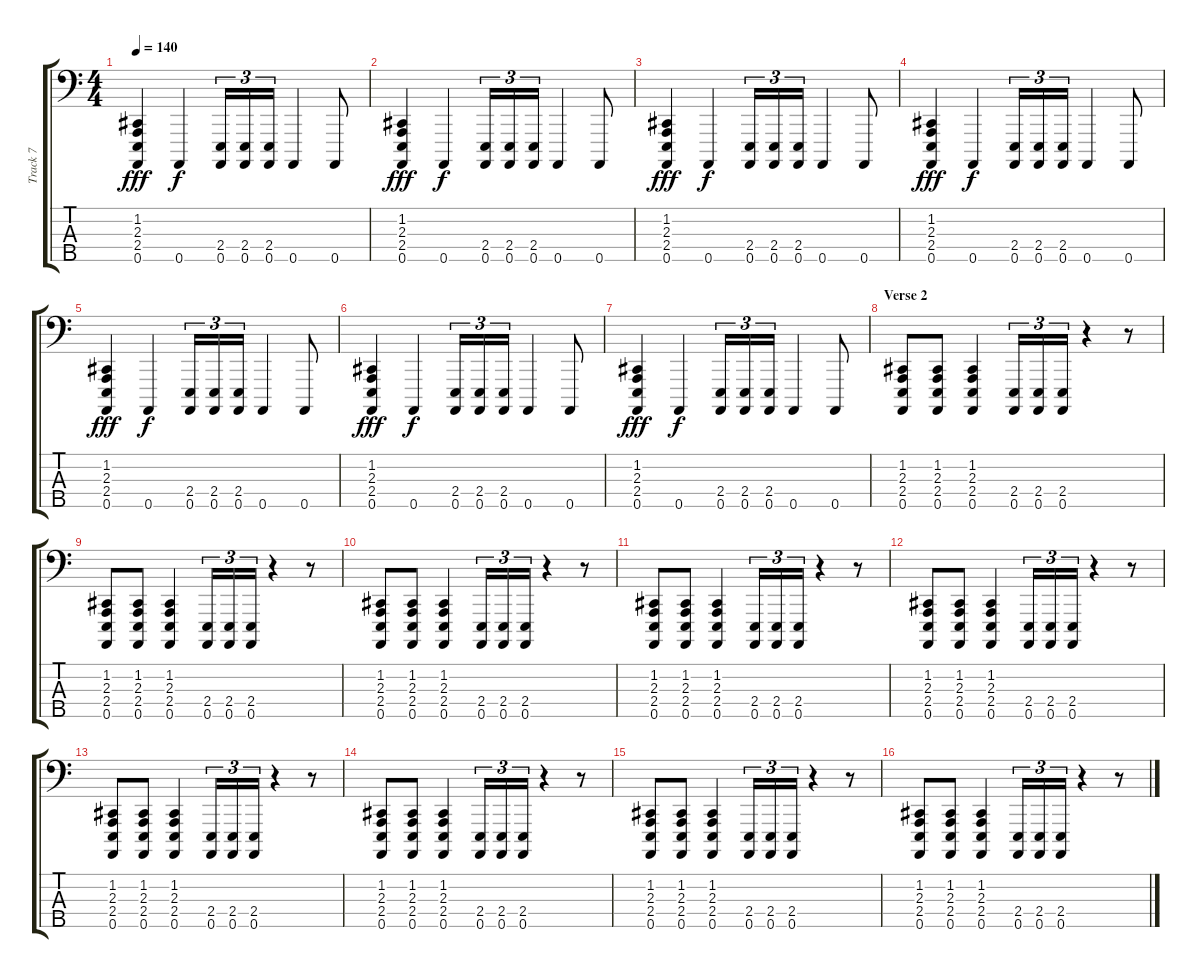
\track ("Track 7" "Track 7") {instrument timpani}
\staff {score tabs}
\tuning (F2 C2 G1 D1 A0) {hide}
\ts (4 4)
\tempo 140
\clef f4
\ks c
(1.2 2.3 2.4 0.5).4{dy fff} 0.5.4{dy f} (2.4 0.5).16{tu (3 2)} (2.4 0.5).16{tu (3 2)} (2.4 0.5).16{tu (3 2)} 0.5.4 0.5.8 |
(1.2 2.3 2.4 0.5).4{dy fff} 0.5.4{dy f} (2.4 0.5).16{tu (3 2)} (2.4 0.5).16{tu (3 2)} (2.4 0.5).16{tu (3 2)} 0.5.4 0.5.8 |
(1.2 2.3 2.4 0.5).4{dy fff} 0.5.4{dy f} (2.4 0.5).16{tu (3 2)} (2.4 0.5).16{tu (3 2)} (2.4 0.5).16{tu (3 2)} 0.5.4 0.5.8 |
(1.2 2.3 2.4 0.5).4{dy fff} 0.5.4{dy f} (2.4 0.5).16{tu (3 2)} (2.4 0.5).16{tu (3 2)} (2.4 0.5).16{tu (3 2)} 0.5.4 0.5.8 |
(1.2 2.3 2.4 0.5).4{dy fff} 0.5.4{dy f} (2.4 0.5).16{tu (3 2)} (2.4 0.5).16{tu (3 2)} (2.4 0.5).16{tu (3 2)} 0.5.4 0.5.8 |
(1.2 2.3 2.4 0.5).4{dy fff} 0.5.4{dy f} (2.4 0.5).16{tu (3 2)} (2.4 0.5).16{tu (3 2)} (2.4 0.5).16{tu (3 2)} 0.5.4 0.5.8 |
(1.2 2.3 2.4 0.5).4{dy fff} 0.5.4{dy f} (2.4 0.5).16{tu (3 2)} (2.4 0.5).16{tu (3 2)} (2.4 0.5).16{tu (3 2)} 0.5.4 0.5.8 |
\section ("" "Verse 2")
(1.2 2.3 2.4 0.5).8 (1.2 2.3 2.4 0.5).8 (1.2 2.3 2.4 0.5).4 (2.4 0.5).16{tu (3 2)} (2.4 0.5).16{tu (3 2)} (2.4 0.5).16{tu (3 2)} r.4 r.8 |
(1.2 2.3 2.4 0.5).8 (1.2 2.3 2.4 0.5).8 (1.2 2.3 2.4 0.5).4 (2.4 0.5).16{tu (3 2)} (2.4 0.5).16{tu (3 2)} (2.4 0.5).16{tu (3 2)} r.4 r.8 |
(1.2 2.3 2.4 0.5).8 (1.2 2.3 2.4 0.5).8 (1.2 2.3 2.4 0.5).4 (2.4 0.5).16{tu (3 2)} (2.4 0.5).16{tu (3 2)} (2.4 0.5).16{tu (3 2)} r.4 r.8 |
(1.2 2.3 2.4 0.5).8 (1.2 2.3 2.4 0.5).8 (1.2 2.3 2.4 0.5).4 (2.4 0.5).16{tu (3 2)} (2.4 0.5).16{tu (3 2)} (2.4 0.5).16{tu (3 2)} r.4 r.8 |
(1.2 2.3 2.4 0.5).8 (1.2 2.3 2.4 0.5).8 (1.2 2.3 2.4 0.5).4 (2.4 0.5).16{tu (3 2)} (2.4 0.5).16{tu (3 2)} (2.4 0.5).16{tu (3 2)} r.4 r.8 |
(1.2 2.3 2.4 0.5).8 (1.2 2.3 2.4 0.5).8 (1.2 2.3 2.4 0.5).4 (2.4 0.5).16{tu (3 2)} (2.4 0.5).16{tu (3 2)} (2.4 0.5).16{tu (3 2)} r.4 r.8 |
(1.2 2.3 2.4 0.5).8 (1.2 2.3 2.4 0.5).8 (1.2 2.3 2.4 0.5).4 (2.4 0.5).16{tu (3 2)} (2.4 0.5).16{tu (3 2)} (2.4 0.5).16{tu (3 2)} r.4 r.8 |
(1.2 2.3 2.4 0.5).8 (1.2 2.3 2.4 0.5).8 (1.2 2.3 2.4 0.5).4 (2.4 0.5).16{tu (3 2)} (2.4 0.5).16{tu (3 2)} (2.4 0.5).16{tu (3 2)} r.4 r.8 |
(1.2 2.3 2.4 0.5).8 (1.2 2.3 2.4 0.5).8 (1.2 2.3 2.4 0.5).4 (2.4 0.5).16{tu (3 2)} (2.4 0.5).16{tu (3 2)} (2.4 0.5).16{tu (3 2)} r.4 r.8
